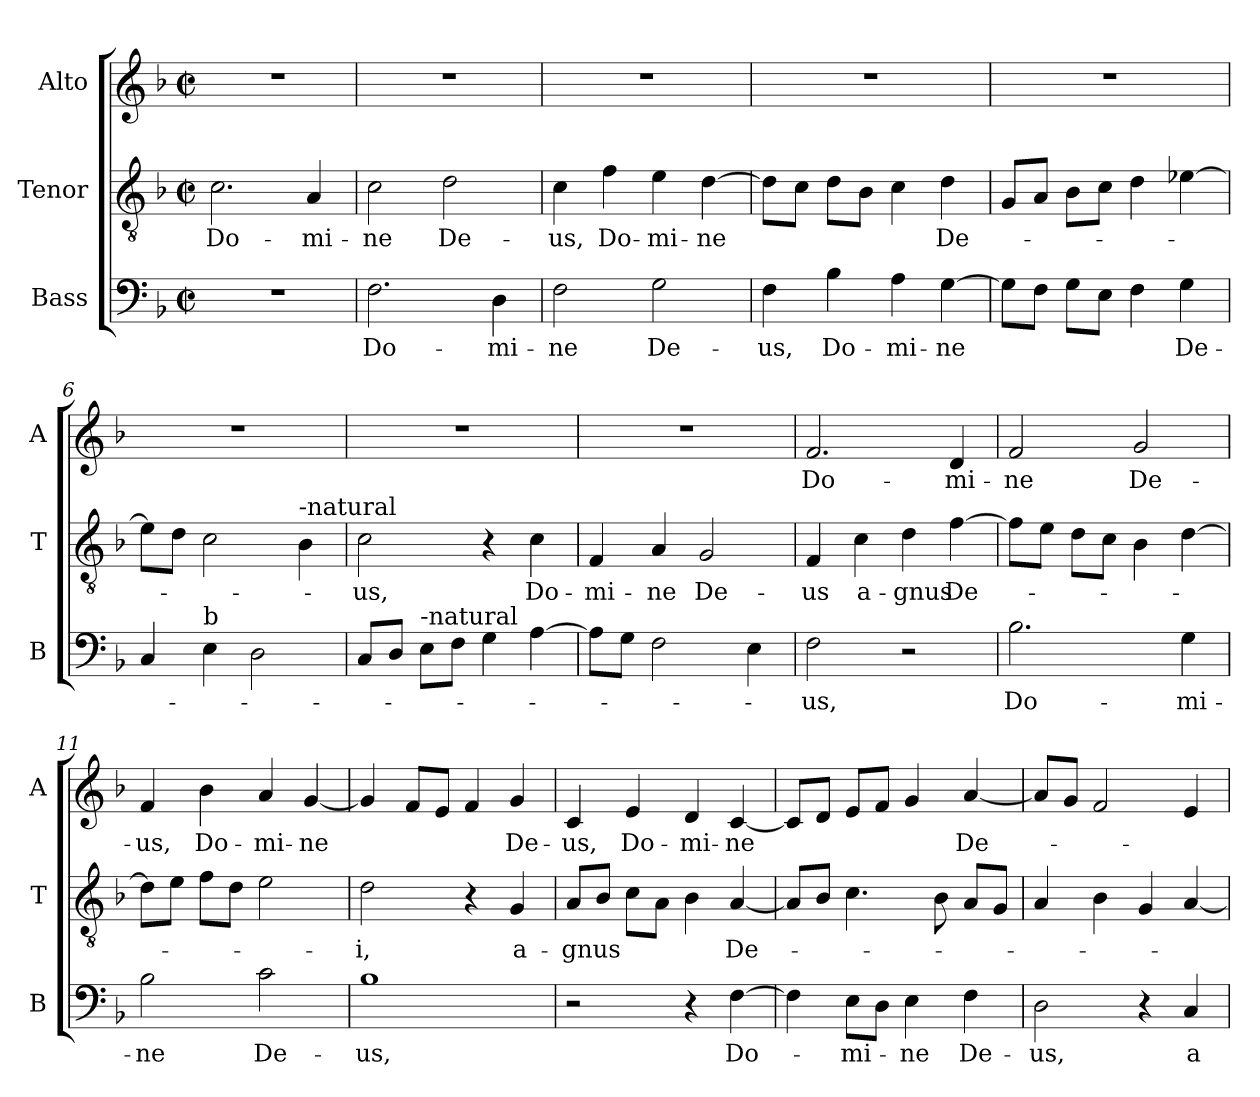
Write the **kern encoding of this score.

**kern	**text	**kern	**text	**kern	**text
*part3	*part3	*part2	*part2	*part1	*part1
*staff3	*staff3	*staff2	*staff2	*staff1	*staff1
*I"Bass	*	*I"Tenor	*	*I"Alto	*
*I'B	*	*I'T	*	*I'A	*
*clefF4	*	*clefGv2	*	*clefG2	*
*k[b-]	*	*k[b-]	*	*k[b-]	*
*F:	*	*F:	*	*F:	*
*M2/2	*	*M2/2	*	*M2/2	*
*met(c|)	*	*met(c|)	*	*met(c|)	*
=1	=1	=1	=1	=1	=1
!	!	!	!LO:LY:b	!	!
1r	.	2.c\	Do-	1r	.
!	!	!	!LO:LY:b	!	!
.	.	4A/	-mi-	.	.
=2	=2	=2	=2	=2	=2
!	!LO:LY:b	!	!LO:LY:b	!	!
2.F\	Do-	2c\	-ne	1r	.
!	!	!	!LO:LY:b	!	!
.	.	2d\	De-	.	.
!	!LO:LY:b	!	!	!	!
4D\	-mi-	.	.	.	.
=3	=3	=3	=3	=3	=3
!	!LO:LY:b	!	!LO:LY:b	!	!
2F\	-ne	4c\	-us,	1r	.
!	!	!	!LO:LY:b	!	!
.	.	4f\	Do-	.	.
!	!LO:LY:b	!	!LO:LY:b	!	!
2G\	De-	4e\	-mi-	.	.
!	!	!	!LO:LY:b	!	!
.	.	[4d\	-ne	.	.
=4	=4	=4	=4	=4	=4
!	!LO:LY:b	!	!	!	!
4F\	-us,	8d\L]	.	1r	.
.	.	8c\J	.	.	.
!	!LO:LY:b	!	!	!	!
4B-\	Do-	8d\L	.	.	.
.	.	8B-\J	.	.	.
!	!LO:LY:b	!	!	!	!
4A\	-mi-	4c\	.	.	.
!	!LO:LY:b	!	!LO:LY:b	!	!
[4G\	-ne	4d\	De-	.	.
=5	=5	=5	=5	=5	=5
8G\L]	.	8G/L	.	1r	.
8F\J	.	8A/J	.	.	.
8G\L	.	8B-\L	.	.	.
8E\J	.	8c\J	.	.	.
4F\	.	4d\	.	.	.
!	!LO:LY:b	!	!	!	!
4G\	De-	[4e-X\	.	.	.
!!LO:LB:g=z
=6	=6	=6	=6	=6	=6
4C/	.	8e-\L]	.	1r	.
.	.	8d\J	.	.	.
!LO:TX:a:t=b	!	!	!	!	!
4E\	.	2c\	.	.	.
2D\	.	.	.	.	.
!	!	!LO:TX:a:t=-natural	!	!	!
.	.	4B-\	.	.	.
=7	=7	=7	=7	=7	=7
!	!	!	!LO:LY:b	!	!
8C/L	.	2c\	-us,	1r	.
8D/J	.	.	.	.	.
!LO:TX:a:t=-natural	!	!	!	!	!
8E\L	.	.	.	.	.
8F\J	.	.	.	.	.
4G\	.	4r	.	.	.
!	!	!	!LO:LY:b	!	!
[4A\	.	4c\	Do-	.	.
=8	=8	=8	=8	=8	=8
!	!	!	!LO:LY:b	!	!
8A\L]	.	4F/	-mi-	1r	.
8G\J	.	.	.	.	.
!	!	!	!LO:LY:b	!	!
2F\	.	4A/	-ne	.	.
!	!	!	!LO:LY:b	!	!
.	.	2G/	De-	.	.
4E\	.	.	.	.	.
=9	=9	=9	=9	=9	=9
!	!LO:LY:b	!	!LO:LY:b	!	!LO:LY:b
2F\	-us,	4F/	-us	2.f/	Do-
!	!	!	!LO:LY:b	!	!
.	.	4c\	a-	.	.
!	!	!	!LO:LY:b	!	!
2r	.	4d\	-gnus	.	.
!	!	!	!LO:LY:b	!	!LO:LY:b
.	.	[4f\	De-	4d/	-mi-
=10	=10	=10	=10	=10	=10
!	!LO:LY:b	!	!	!	!LO:LY:b
2.B-\	Do-	8f\L]	.	2f/	-ne
.	.	8e\J	.	.	.
.	.	8d\L	.	.	.
.	.	8c\J	.	.	.
!	!	!	!	!	!LO:LY:b
.	.	4B-\	.	2g/	De-
!	!LO:LY:b	!	!	!	!
4G\	-mi-	[4d\	.	.	.
!!LO:LB:g=z
=11	=11	=11	=11	=11	=11
!	!LO:LY:b	!	!	!	!LO:LY:b
2B-\	-ne	8d\L]	.	4f/	-us,
.	.	8e\J	.	.	.
!	!	!	!	!	!LO:LY:b
.	.	8f\L	.	4b-\	Do-
.	.	8d\J	.	.	.
!	!LO:LY:b	!	!	!	!LO:LY:b
2c\	De-	2e\	.	4a/	-mi-
!	!	!	!	!	!LO:LY:b
.	.	.	.	[4g/	-ne
=12	=12	=12	=12	=12	=12
!	!LO:LY:b	!	!LO:LY:b	!	!
1B-	-us,	2d\	-i,	4g/]	.
.	.	.	.	8f/L	.
.	.	.	.	8e/J	.
.	.	4r	.	4f/	.
!	!	!	!LO:LY:b	!	!LO:LY:b
.	.	4G/	a-	4g/	De-
=13	=13	=13	=13	=13	=13
!	!	!	!LO:LY:b	!	!LO:LY:b
2r	.	8A/L	-gnus	4c/	-us,
.	.	8B-/J	.	.	.
!	!	!	!	!	!LO:LY:b
.	.	8c\L	.	4e/	Do-
.	.	8A\J	.	.	.
!	!	!	!	!	!LO:LY:b
4r	.	4B-\	.	4d/	-mi-
!	!LO:LY:b	!	!LO:LY:b	!	!LO:LY:b
[4F\	Do-	[4A/	De-	[4c/	-ne
=14	=14	=14	=14	=14	=14
4F\]	.	8A/L]	.	8c/L]	.
.	.	8B-/J	.	8d/J	.
!	!LO:LY:b	!	!	!	!
8E\L	-mi-	4.c\	.	8e/L	.
8D\J	.	.	.	8f/J	.
!	!LO:LY:b	!	!	!	!
4E\	-ne	.	.	4g/	.
.	.	8B-\	.	.	.
!	!LO:LY:b	!	!	!	!LO:LY:b
4F\	De-	8A/L	.	[4a/	De-
.	.	8G/J	.	.	.
=15	=15	=15	=15	=15	=15
!	!LO:LY:b	!	!	!	!
2D\	-us,	4A/	.	8a/L]	.
.	.	.	.	8g/J	.
.	.	4B-\	.	2f/	.
4r	.	4G/	.	.	.
!	!LO:LY:b	!	!	!	!
4C/	a-	[4A/	.	4e/	.
=	=	=	=	=	=
*-	*-	*-	*-	*-	*-
